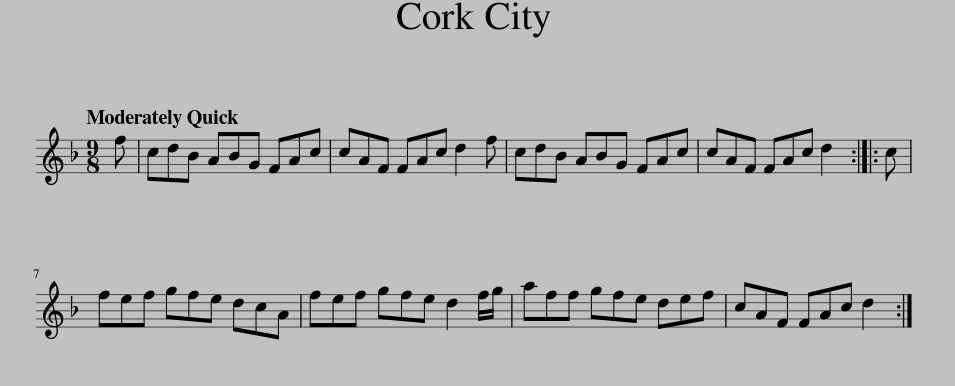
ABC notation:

X:1
L:1/8
Q:1/4=120
M:9/8
I:linebreak $
K:F
V:1 treble
V:1
 f | cdB ABG FAc | cAF FAc d2 f | cdB ABG FAc | cAF FAc d2 :: %5
 c |$ fef gfe dcA | fef gfe d2 f/g/ | aff gfe def | cAF FAc d2 :| %10
